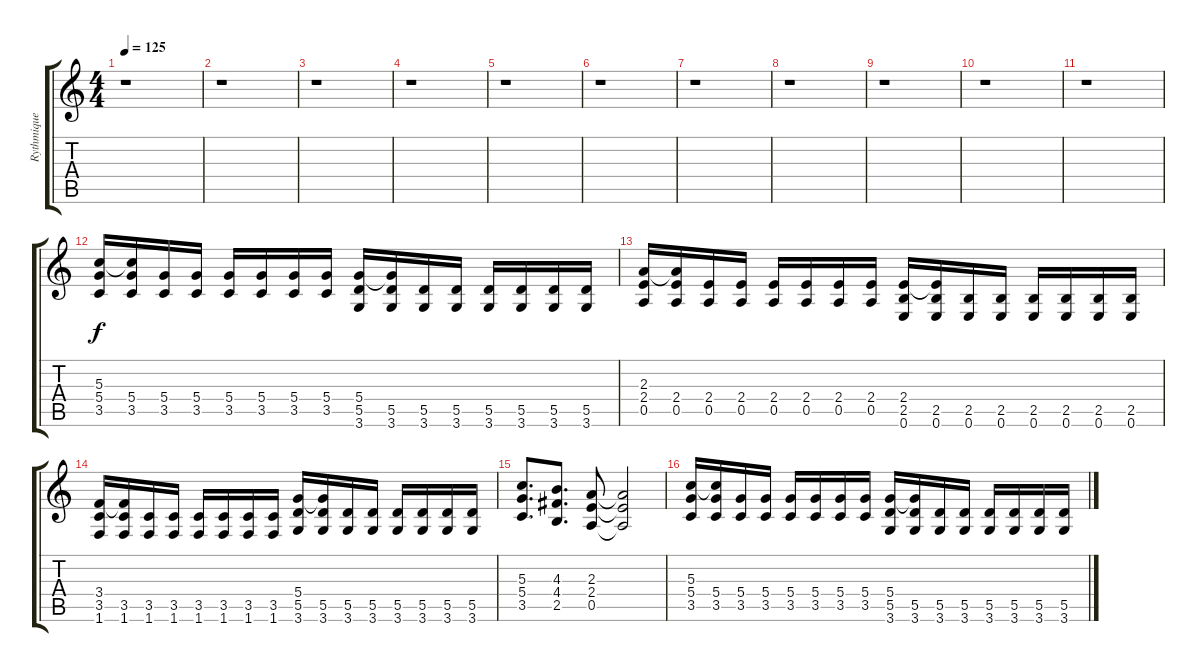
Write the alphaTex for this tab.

\track ("Rythmique" "Rythmique") {instrument overdrivenguitar}
\staff {score tabs}
\tuning (E4 B3 G3 D3 A2 E2) {hide}
\ts (4 4)
\tempo 125
\clef g2
\ks c
r.1{dy f} |
r.1 |
r.1 |
r.1 |
r.1 |
r.1 |
r.1 |
r.1 |
r.1 |
r.1 |
r.1 |
(5.3 5.4 3.5).16 (5.3{t} 5.4 3.5).16 (5.4 3.5).16 (5.4 3.5).16 (5.4 3.5).16 (5.4 3.5).16 (5.4 3.5).16 (5.4 3.5).16 (5.4 5.5 3.6).16 (5.4{t} 5.5 3.6).16 (5.5 3.6).16 (5.5 3.6).16 (5.5 3.6).16 (5.5 3.6).16 (5.5 3.6).16 (5.5 3.6).16 |
(2.3 2.4 0.5).16 (2.3{t} 2.4 0.5).16 (2.4 0.5).16 (2.4 0.5).16 (2.4 0.5).16 (2.4 0.5).16 (2.4 0.5).16 (2.4 0.5).16 (2.4 2.5 0.6).16 (2.4{t} 2.5 0.6).16 (2.5 0.6).16 (2.5 0.6).16 (2.5 0.6).16 (2.5 0.6).16 (2.5 0.6).16 (2.5 0.6).16 |
(3.4 3.5 1.6).16 (3.4{t} 3.5 1.6).16 (3.5 1.6).16 (3.5 1.6).16 (3.5 1.6).16 (3.5 1.6).16 (3.5 1.6).16 (3.5 1.6).16 (5.4 5.5 3.6).16 (5.4{t} 5.5 3.6).16 (5.5 3.6).16 (5.5 3.6).16 (5.5 3.6).16 (5.5 3.6).16 (5.5 3.6).16 (5.5 3.6).16 |
(5.3 5.4 3.5).8{d} (4.3 4.4 2.5).8{d} (2.3 2.4 0.5).8 (2.3{t} 2.4{t} 0.5{t}).2 |
(5.3 5.4 3.5).16 (5.3{t} 5.4 3.5).16 (5.4 3.5).16 (5.4 3.5).16 (5.4 3.5).16 (5.4 3.5).16 (5.4 3.5).16 (5.4 3.5).16 (5.4 5.5 3.6).16 (5.4{t} 5.5 3.6).16 (5.5 3.6).16 (5.5 3.6).16 (5.5 3.6).16 (5.5 3.6).16 (5.5 3.6).16 (5.5 3.6).16
